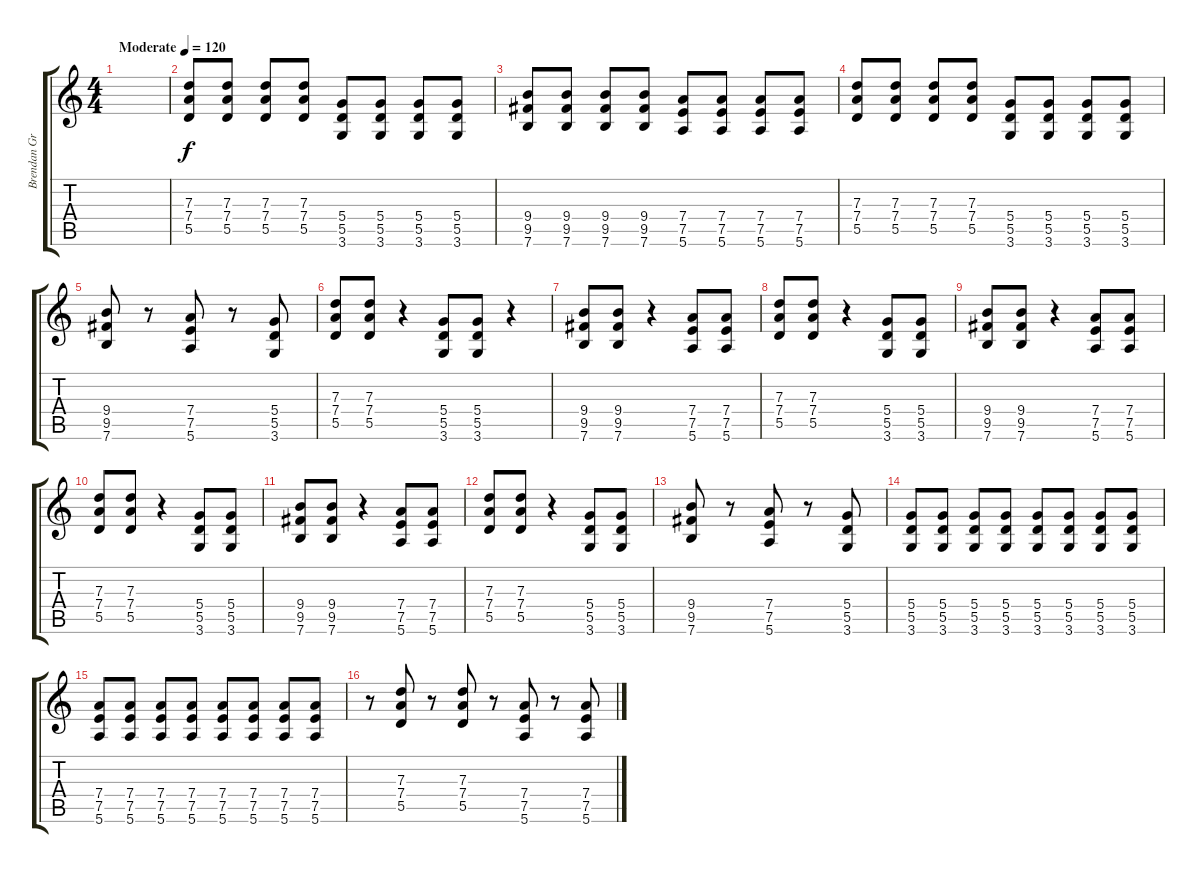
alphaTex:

\track ("Brendan Grahn (Lead Guitar)" "Brendan Gr") {instrument distortionguitar}
\staff {score tabs}
\tuning (E4 B3 G3 D3 A2 E2) {hide}
\ts (4 4)
\tempo (120 "Moderate")
\clef g2
\ks c
|
(7.3 7.4 5.5).8 (7.3 7.4 5.5).8 (7.3 7.4 5.5).8 (7.3 7.4 5.5).8 (5.4 5.5 3.6).8 (5.4 5.5 3.6).8 (5.4 5.5 3.6).8 (5.4 5.5 3.6).8 |
(9.4 9.5 7.6).8 (9.4 9.5 7.6).8 (9.4 9.5 7.6).8 (9.4 9.5 7.6).8 (7.4 7.5 5.6).8 (7.4 7.5 5.6).8 (7.4 7.5 5.6).8 (7.4 7.5 5.6).8 |
(7.3 7.4 5.5).8 (7.3 7.4 5.5).8 (7.3 7.4 5.5).8 (7.3 7.4 5.5).8 (5.4 5.5 3.6).8 (5.4 5.5 3.6).8 (5.4 5.5 3.6).8 (5.4 5.5 3.6).8 |
(9.4 9.5 7.6).8 r.8 (7.4 7.5 5.6).8 r.8 (5.4 5.5 3.6).8 |
(7.3 7.4 5.5).8 (7.3 7.4 5.5).8 r.4 (5.4 5.5 3.6).8 (5.4 5.5 3.6).8 r.4 |
(9.4 9.5 7.6).8 (9.4 9.5 7.6).8 r.4 (7.4 7.5 5.6).8 (7.4 7.5 5.6).8 |
(7.3 7.4 5.5).8 (7.3 7.4 5.5).8 r.4 (5.4 5.5 3.6).8 (5.4 5.5 3.6).8 |
(9.4 9.5 7.6).8 (9.4 9.5 7.6).8 r.4 (7.4 7.5 5.6).8 (7.4 7.5 5.6).8 |
(7.3 7.4 5.5).8 (7.3 7.4 5.5).8 r.4 (5.4 5.5 3.6).8 (5.4 5.5 3.6).8 |
(9.4 9.5 7.6).8 (9.4 9.5 7.6).8 r.4 (7.4 7.5 5.6).8 (7.4 7.5 5.6).8 |
(7.3 7.4 5.5).8 (7.3 7.4 5.5).8 r.4 (5.4 5.5 3.6).8 (5.4 5.5 3.6).8 |
(9.4 9.5 7.6).8 r.8 (7.4 7.5 5.6).8 r.8 (5.4 5.5 3.6).8 |
(5.4 5.5 3.6).8 (5.4 5.5 3.6).8 (5.4 5.5 3.6).8 (5.4 5.5 3.6).8 (5.4 5.5 3.6).8 (5.4 5.5 3.6).8 (5.4 5.5 3.6).8 (5.4 5.5 3.6).8 |
(7.4 7.5 5.6).8 (7.4 7.5 5.6).8 (7.4 7.5 5.6).8 (7.4 7.5 5.6).8 (7.4 7.5 5.6).8 (7.4 7.5 5.6).8 (7.4 7.5 5.6).8 (7.4 7.5 5.6).8 |
r.8 (7.3 7.4 5.5).8 r.8 (7.3 7.4 5.5).8 r.8 (7.4 7.5 5.6).8 r.8 (7.4 7.5 5.6).8
